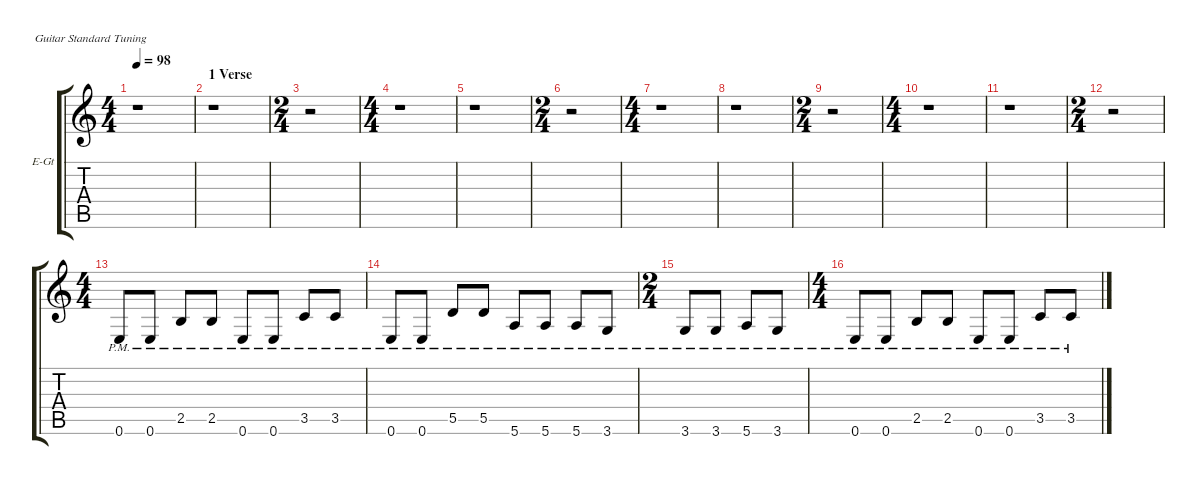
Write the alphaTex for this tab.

\hideDynamics
\bracketExtendMode groupsimilarinstruments
\firstSystemTrackNameOrientation horizontal
\otherSystemsTrackNameOrientation horizontal
\track ("James Hetfield" "E-Gt") {multiBarRest instrument distortionguitar}
\staff {score tabs}
\tuning (E4 B3 G3 D3 A2 E2)
\ts (4 4)
\tempo 98
\clef g2
\ks c
r.1{dy f} |
\section ("" "1 Verse")
r.1 |
\ts (2 4)
r.2 |
\ts (4 4)
r.1 |
r.1 |
\ts (2 4)
r.2 |
\ts (4 4)
r.1 |
r.1 |
\ts (2 4)
r.2 |
\ts (4 4)
r.1 |
r.1 |
\ts (2 4)
r.2 |
\ts (4 4)
0.6{pm}.8 0.6{pm}.8 2.5{pm}.8 2.5{pm}.8 0.6{pm}.8 0.6{pm}.8 3.5{pm}.8 3.5{pm}.8 |
0.6{pm}.8 0.6{pm}.8 5.5{pm}.8 5.5{pm}.8 5.6{pm}.8 5.6{pm}.8 5.6{pm}.8 3.6{pm}.8 |
\ts (2 4)
3.6{pm}.8 3.6{pm}.8 5.6{pm}.8 3.6{pm}.8 |
\ts (4 4)
0.6{pm}.8 0.6{pm}.8 2.5{pm}.8 2.5{pm}.8 0.6{pm}.8 0.6{pm}.8 3.5{pm}.8 3.5{pm}.8
